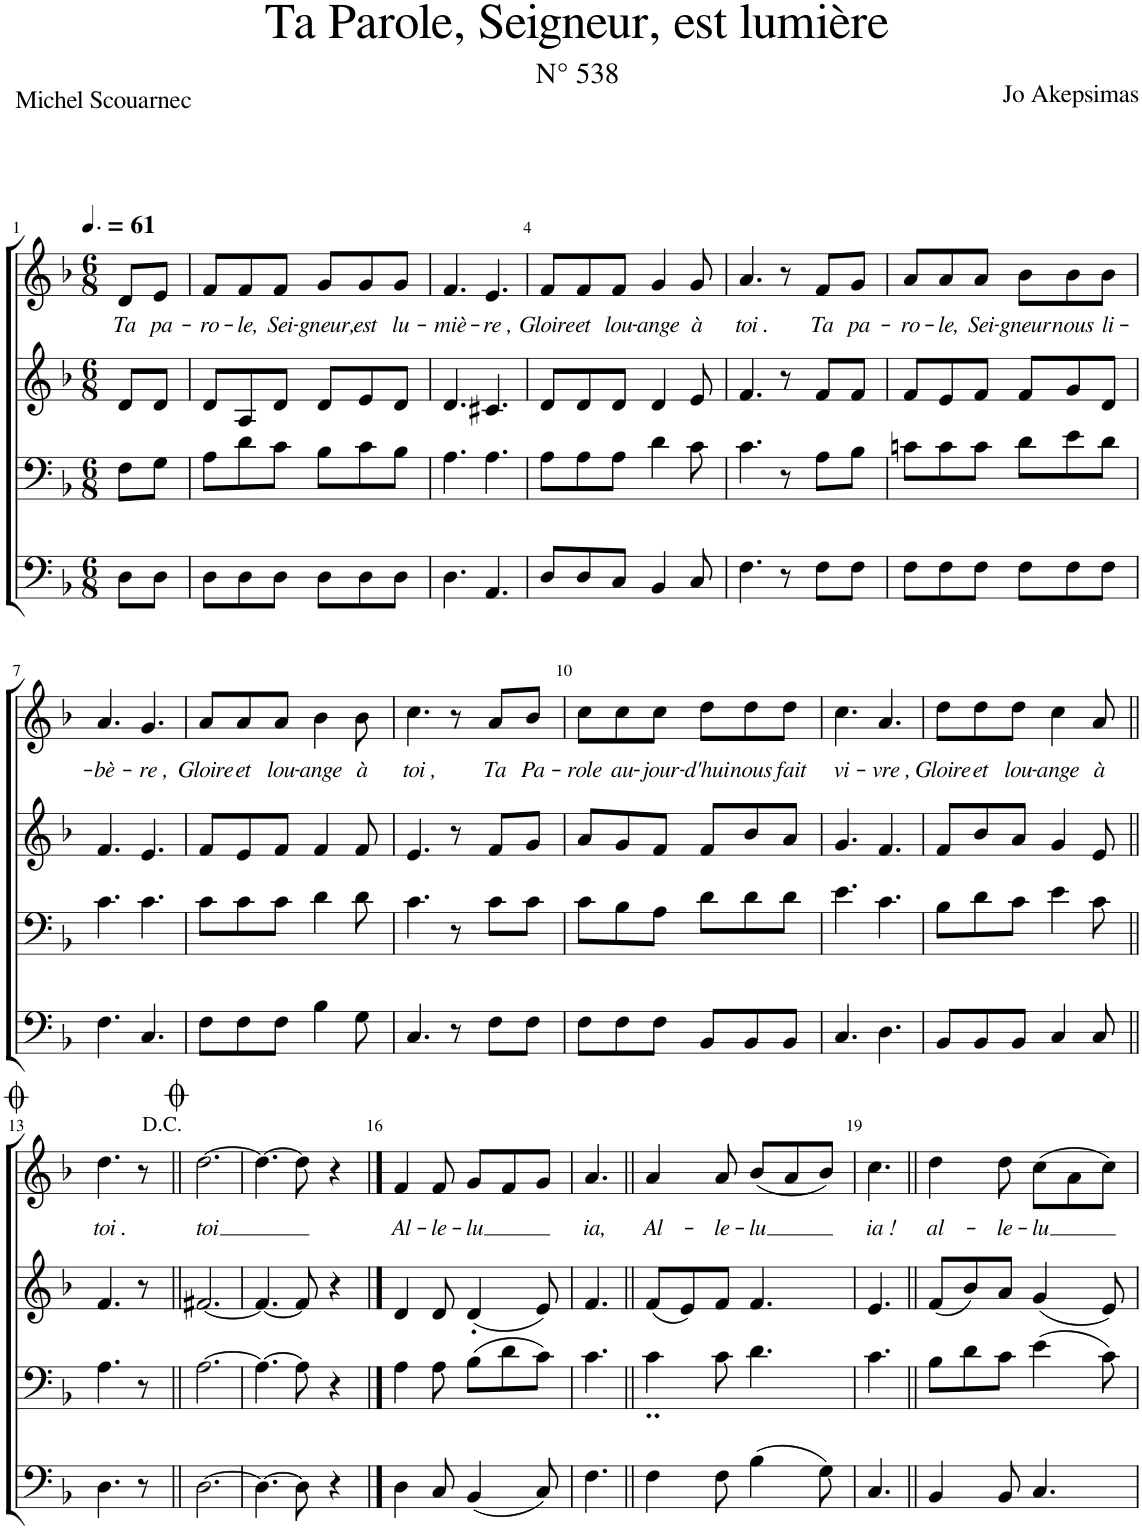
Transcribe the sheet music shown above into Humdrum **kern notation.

**kern	**kern	**kern	**kern	**text
*part4	*part3	*part2	*part1	*part1
*staff4	*staff3	*staff2	*staff1	*staff1
*I"Bass	*I"Tenor	*I"Alto	*I"Soprano	*
*I'B	*I'T	*I'A	*I'S	*
*clefF4	*clefF4	*clefG2	*clefG2	*
*k[b-]	*k[b-]	*k[b-]	*k[b-]	*
*M6/8	*M6/8	*M6/8	*M6/8	*
*MM92	*MM92	*MM92	*MM92	*
=1	=1	=1	=1	=1
!	!	!	!	!LO:LY:b
8D\L	8F\L	8d/L	8d/L	Ta
!	!	!	!	!LO:LY:b
8D\J	8G\J	8d/J	8e/J	pa-
=2	=2	=2	=2	=2
!	!	!	!	!LO:LY:b
8D\L	8A\L	8d/L	8f/L	-ro-
!	!	!	!	!LO:LY:b
8D\	8d\	8A/	8f/	-le,
!	!	!	!	!LO:LY:b
8D\J	8c\J	8d/J	8f/J	Sei-
!	!	!	!	!LO:LY:b
8D\L	8B-\L	8d/L	8g/L	-gneur,
!	!	!	!	!LO:LY:b
8D\	8c\	8e/	8g/	est
!	!	!	!	!LO:LY:b
8D\J	8B-\J	8d/J	8g/J	lu-
=3	=3	=3	=3	=3
!	!	!	!	!LO:LY:b
4.D\	4.A\	4.d/	4.f/	-miè-
!	!	!	!	!LO:LY:b
4.AA/	4.A\	4.c#X/	4.e/	-re ,
=4	=4	=4	=4	=4
!	!	!	!	!LO:LY:b
8D/L	8A\L	8d/L	8f/L	Gloire
!	!	!	!	!LO:LY:b
8D/	8A\	8d/	8f/	et
!	!	!	!	!LO:LY:b
8C/J	8A\J	8d/J	8f/J	lou-
!	!	!	!	!LO:LY:b
4BB-/	4d\	4d/	4g/	-ange
!	!	!	!	!LO:LY:b
8C/	8c\	8e/	8g/	à
=5	=5	=5	=5	=5
!	!	!	!	!LO:LY:b
4.F\	4.c\	4.f/	4.a/	toi .
8r	8r	8r	8r	.
!	!	!	!	!LO:LY:b
8F\L	8A\L	8f/L	8f/L	Ta
!	!	!	!	!LO:LY:b
8F\J	8B-\J	8f/J	8g/J	pa-
=6	=6	=6	=6	=6
!	!	!	!	!LO:LY:b
8F\L	8cn\L	8f/L	8a/L	-ro-
!	!	!	!	!LO:LY:b
8F\	8c\	8e/	8a/	-le,
!	!	!	!	!LO:LY:b
8F\J	8c\J	8f/J	8a/J	Sei-
!	!	!	!	!LO:LY:b
8F\L	8d\L	8f/L	8b-\L	-gneur
!	!	!	!	!LO:LY:b
8F\	8e\	8g/	8b-\	nous
!	!	!	!	!LO:LY:b
8F\J	8d\J	8d/J	8b-\J	li-
!!LO:LB:g=z
=7	=7	=7	=7	=7
!	!	!	!	!LO:LY:b
4.F\	4.c\	4.f/	4.a/	-bè-
!	!	!	!	!LO:LY:b
4.C/	4.c\	4.e/	4.g/	-re ,
=8	=8	=8	=8	=8
!	!	!	!	!LO:LY:b
8F\L	8c\L	8f/L	8a/L	Gloire
!	!	!	!	!LO:LY:b
8F\	8c\	8e/	8a/	et
!	!	!	!	!LO:LY:b
8F\J	8c\J	8f/J	8a/J	lou-
!	!	!	!	!LO:LY:b
4B-\	4d\	4f/	4b-\	-ange
!	!	!	!	!LO:LY:b
8G\	8d\	8f/	8b-\	à
=9	=9	=9	=9	=9
!	!	!	!	!LO:LY:b
4.C/	4.c\	4.e/	4.cc\	toi ,
8r	8r	8r	8r	.
!	!	!	!	!LO:LY:b
8F\L	8c\L	8f/L	8a/L	Ta
!	!	!	!	!LO:LY:b
8F\J	8c\J	8g/J	8b-/J	Pa-
=10	=10	=10	=10	=10
!	!	!	!	!LO:LY:b
8F\L	8c\L	8a/L	8cc\L	-role
!	!	!	!	!LO:LY:b
8F\	8B-\	8g/	8cc\	au-
!	!	!	!	!LO:LY:b
8F\J	8A\J	8f/J	8cc\J	-jour-
!	!	!	!	!LO:LY:b
8BB-/L	8d\L	8f/L	8dd\L	-d'hui
!	!	!	!	!LO:LY:b
8BB-/	8d\	8b-/	8dd\	nous
!	!	!	!	!LO:LY:b
8BB-/J	8d\J	8a/J	8dd\J	fait
=11	=11	=11	=11	=11
!	!	!	!	!LO:LY:b
4.C/	4.e\	4.g/	4.cc\	vi-
!	!	!	!	!LO:LY:b
4.D\	4.c\	4.f/	4.a/	-vre ,
=12	=12	=12	=12	=12
!	!	!	!	!LO:LY:b
8BB-/L	8B-\L	8f/L	8dd\L	Gloire
!	!	!	!	!LO:LY:b
8BB-/	8d\	8b-/	8dd\	et
!	!	!	!	!LO:LY:b
8BB-/J	8c\J	8a/J	8dd\J	lou-
!	!	!	!	!LO:LY:b
4C/	4e\	4g/	4cc\	-ange
!	!	!	!	!LO:LY:b
8C/	8c\	8e/	8a/	à
!!LO:LB:g=z
=13||	=13||	=13||	=13||	=13||
!	!	!	!	!LO:LY:b
4.D\	4.A\	4.f/	4.dd\	toi .
8r	8r	8r	8r	.
=14||	=14||	=14||	=14||	=14||
!	!	!	!	!LO:LY:b
[2.D\	[2.A\	[2.f#X/	[2.dd\	toi
=15	=15	=15	=15	=15
4.D\_	4.A\_	4.f#/_	4.dd\_	.
8D\]	8A\]	8f#/]	8dd\]	.
4r	4r	4r	4r	.
==16	==16	==16	==16	==16
!	!	!	!	!LO:LY:b
4D\	4A\	4d/	4f/	Al-
!	!	!	!	!LO:LY:b
8C/	8A\	8d/	8f/	-le-
!	!	!	!	!LO:LY:b
(4BB-/	(8B-\L	(4d</	8g/L	-lu
.	8d\	.	8f/	.
8C/)	8c\J)	8e/)	8g/J	.
=17	=17	=17	=17	=17
!	!	!	!	!LO:LY:b
4.F\	4.c\	4.f/	4.a/	ia,
=18||	=18||	=18||	=18||	=18||
!	!	!	!	!LO:LY:b
4F\	4c<\	(8f/L	4a/	Al-
.	.	8e/)	.	.
!	!	!	!	!LO:LY:b
8F\	8c\	8f/J	8a/	-le-
!	!	!	!	!LO:LY:b
(4B-\	4.d\	4.f/	(8b-/L	lu
.	.	.	8a/	.
8G\)	.	.	8b-/J)	.
=19	=19	=19	=19	=19
!	!	!	!	!LO:LY:b
4.C/	4.c\	4.e/	4.cc\	ia !
=20||	=20||	=20||	=20||	=20||
!	!	!	!	!LO:LY:b
4BB-/	8B-\L	(8f/L	4dd\	al-
.	8d\	8b-/)	.	.
!	!	!	!	!LO:LY:b
8BB-/	8c\J	8a/J	8dd\	-le-
!	!	!	!	!LO:LY:b
4.C/	(4e\	(4g/	(8cc\L	-lu
.	.	.	8a\	.
.	8c\)	8e/)	8cc\J)	.
=	=	=	=	=
*-	*-	*-	*-	*-
